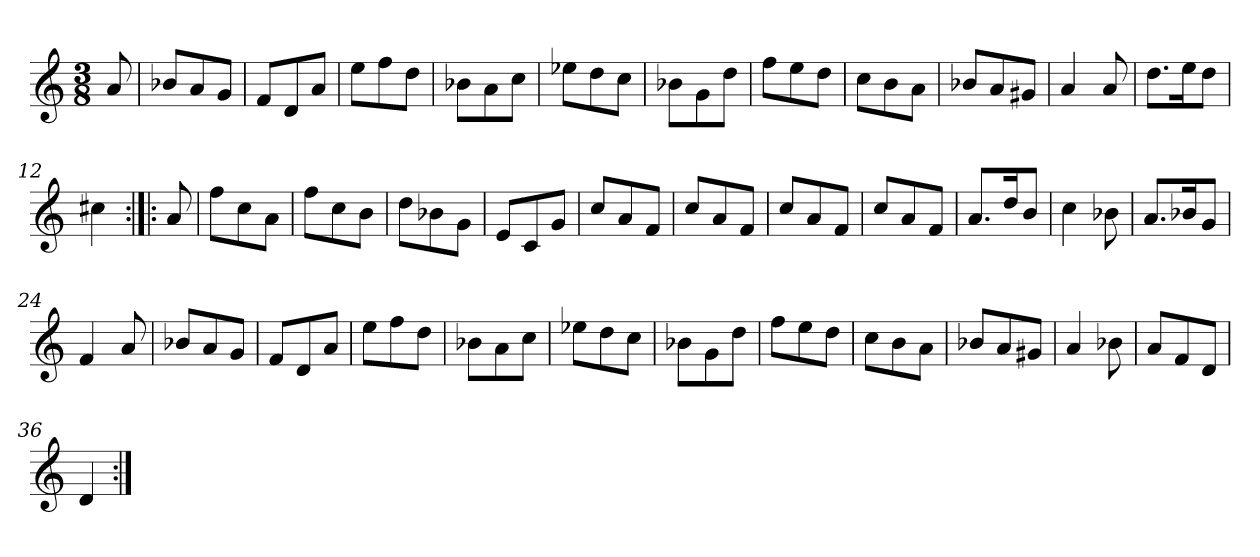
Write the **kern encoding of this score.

**kern
*part1
*staff1
*clefG2
*k[]
*D:dor
*M3/8
*MM120
=
8a
=1
8b-X/L
8a/
8g/J
=2
8f/L
8d/
8a/J
=3
8ee\L
8ff\
8dd\J
=4
8b-X\L
8a\
8cc\J
=5
8ee-X\L
8dd\
8cc\J
=6
8b-X\L
8g\
8dd\J
=7
8ff\L
8ee\
8dd\J
=8
8cc\L
8b\
8a\J
=9
8b-X/L
8a/
8g#X/J
=10
4a
8a
=11
8.dd\L
16ee\K
8dd\J
=12
4cc#X
=:|!|:
8a
=13
8ff\L
8cc\
8a\J
=14
8ff\L
8cc\
8b\J
=15
8dd\L
8b-X\
8g\J
=16
8e/L
8c/
8g/J
=17
8cc/L
8a/
8f/J
=18
8cc/L
8a/
8f/J
=19
8cc/L
8a/
8f/J
=20
8cc/L
8a/
8f/J
=21
8.a/L
16dd/K
8b/J
=22
4cc
8b-X
=23
8.a/L
16b-X/K
8g/J
=24
4f
8a
=25
8b-X/L
8a/
8g/J
=26
8f/L
8d/
8a/J
=27
8ee\L
8ff\
8dd\J
=28
8b-X\L
8a\
8cc\J
=29
8ee-X\L
8dd\
8cc\J
=30
8b-X\L
8g\
8dd\J
=31
8ff\L
8ee\
8dd\J
=32
8cc\L
8b\
8a\J
=33
8b-X/L
8a/
8g#X/J
=34
4a
8b-X
=35
8a/L
8f/
8d/J
=36
4d
=:|!
*-
